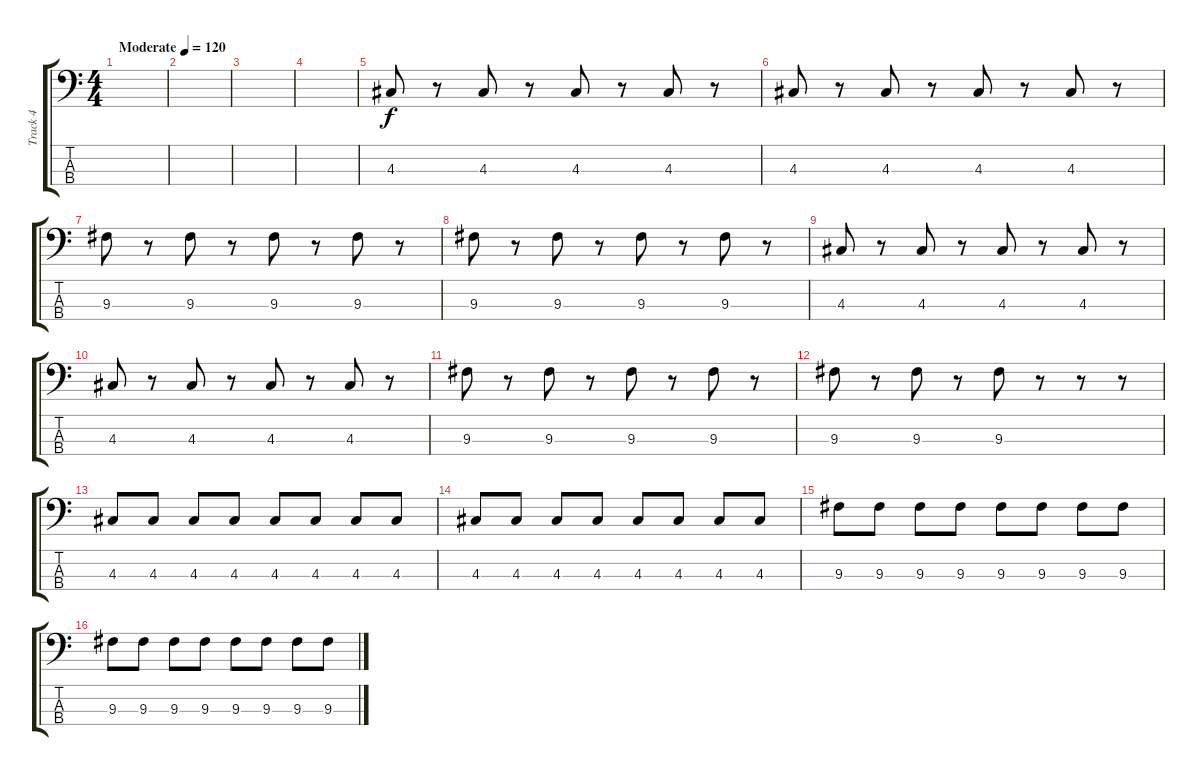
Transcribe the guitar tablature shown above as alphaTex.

\track ("Track 4" "Track 4") {instrument electricbassfinger}
\staff {score tabs}
\tuning (G2 D2 A1 E1) {hide}
\ts (4 4)
\tempo (120 "Moderate")
\clef f4
\ks c
|
|
|
|
4.3.8 r.8 4.3.8 r.8 4.3.8 r.8 4.3.8 r.8 |
4.3.8 r.8 4.3.8 r.8 4.3.8 r.8 4.3.8 r.8 |
9.3.8 r.8 9.3.8 r.8 9.3.8 r.8 9.3.8 r.8 |
9.3.8 r.8 9.3.8 r.8 9.3.8 r.8 9.3.8 r.8 |
4.3.8 r.8 4.3.8 r.8 4.3.8 r.8 4.3.8 r.8 |
4.3.8 r.8 4.3.8 r.8 4.3.8 r.8 4.3.8 r.8 |
9.3.8 r.8 9.3.8 r.8 9.3.8 r.8 9.3.8 r.8 |
9.3.8 r.8 9.3.8 r.8 9.3.8 r.8 r.8 r.8 |
4.3.8 4.3.8 4.3.8 4.3.8 4.3.8 4.3.8 4.3.8 4.3.8 |
4.3.8 4.3.8 4.3.8 4.3.8 4.3.8 4.3.8 4.3.8 4.3.8 |
9.3.8 9.3.8 9.3.8 9.3.8 9.3.8 9.3.8 9.3.8 9.3.8 |
9.3.8 9.3.8 9.3.8 9.3.8 9.3.8 9.3.8 9.3.8 9.3.8
